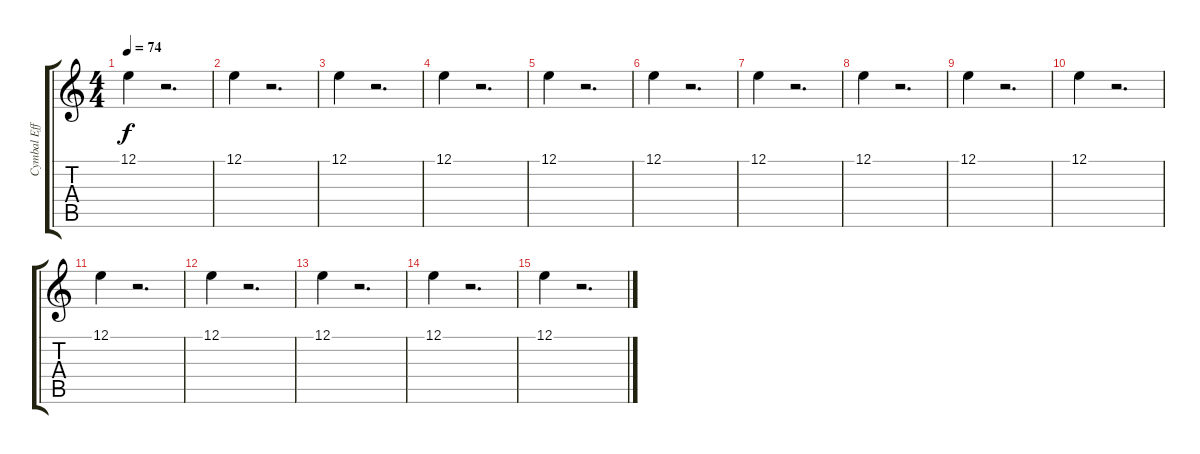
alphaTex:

\track ("Cymbal Effects" "Cymbal Eff") {instrument reversecymbal}
\staff {score tabs}
\tuning (E4 B3 G3 D3 A2 E2) {hide}
\ts (4 4)
\tempo 74
\clef g2
\ks aminor
12.1.4{dy f balance 3} r.2{d} |
12.1.4{balance 3} r.2{d} |
12.1.4{balance 3} r.2{d} |
12.1.4{balance 3} r.2{d} |
12.1.4{balance 3} r.2{d} |
12.1.4{balance 3} r.2{d} |
12.1.4{balance 3} r.2{d} |
12.1.4{balance 3} r.2{d} |
12.1.4{balance 3} r.2{d} |
12.1.4{balance 3} r.2{d} |
12.1.4{balance 3} r.2{d} |
12.1.4{balance 3} r.2{d} |
12.1.4{balance 3} r.2{d} |
12.1.4{balance 3} r.2{d} |
12.1.4{balance 3} r.2{d}
